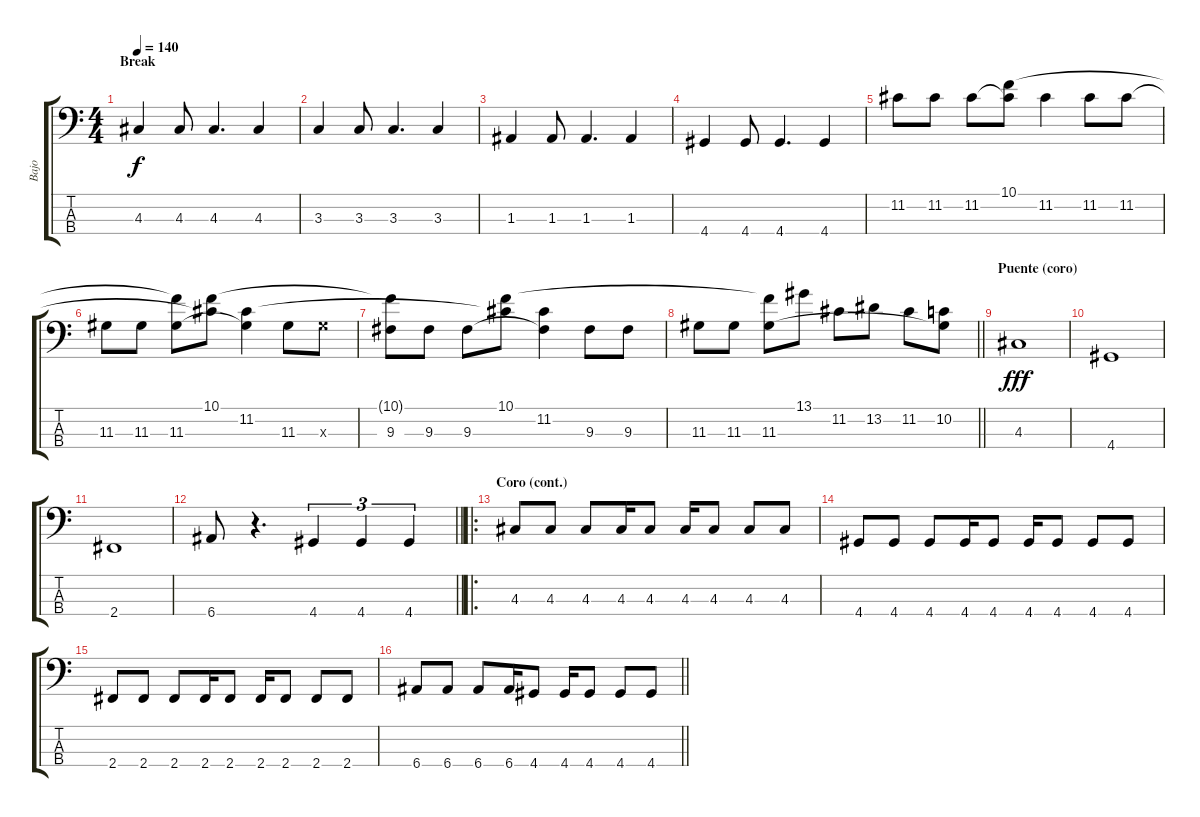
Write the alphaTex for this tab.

\track ("Bajo" "Bajo") {instrument electricbasspick}
\staff {score tabs}
\tuning (G2 D2 A1 E1) {hide}
\ts (4 4)
\section ("" "Break")
\tempo 140
\clef f4
\ks c
4.3.4{dy f} 4.3.8 4.3.4{d} 4.3.4 |
3.3.4 3.3.8 3.3.4{d} 3.3.4 |
1.3.4 1.3.8 1.3.4{d} 1.3.4 |
4.4.4 4.4.8 4.4.4{d} 4.4.4 |
11.2.8 11.2.8 11.2.8 (10.1 11.2{t}).8 11.2.4 11.2.8 11.2.8 |
11.3.8 11.3.8 (10.1{t} 11.3).8 (10.1 11.2{t}).8 (11.2 11.3{t}).4 11.3.8 11.3{x}.8 |
(10.1{t} 9.3).8 9.3.8 9.3.8 (10.1 11.2{t}).8 (11.2 9.3{t}).4 9.3.8 9.3.8 |
\barLineRight lightlight
11.3.8 11.3.8 (10.1{t} 11.3).8 13.1.8 11.2.8 13.2.8 11.2.8 (10.2 11.3{t}).8 |
\section ("" "Puente (coro)")
4.3.1{dy fff} |
4.4.1 |
2.4.1 |
\barLineRight lightlight
6.4.8 r.4{d} 4.4.4{tu (3 2)} 4.4.4{tu (3 2)} 4.4.4{tu (3 2)} |
\ro
\section ("" "Coro (cont.)")
4.3.8 4.3.8 4.3.8 4.3.16 4.3.8 4.3.16 4.3.8 4.3.8 4.3.8 |
4.4.8 4.4.8 4.4.8 4.4.16 4.4.8 4.4.16 4.4.8 4.4.8 4.4.8 |
2.4.8 2.4.8 2.4.8 2.4.16 2.4.8 2.4.16 2.4.8 2.4.8 2.4.8 |
\barLineRight lightlight
6.4.8 6.4.8 6.4.8 6.4.16 4.4.8 4.4.16 4.4.8 4.4.8 4.4.8
